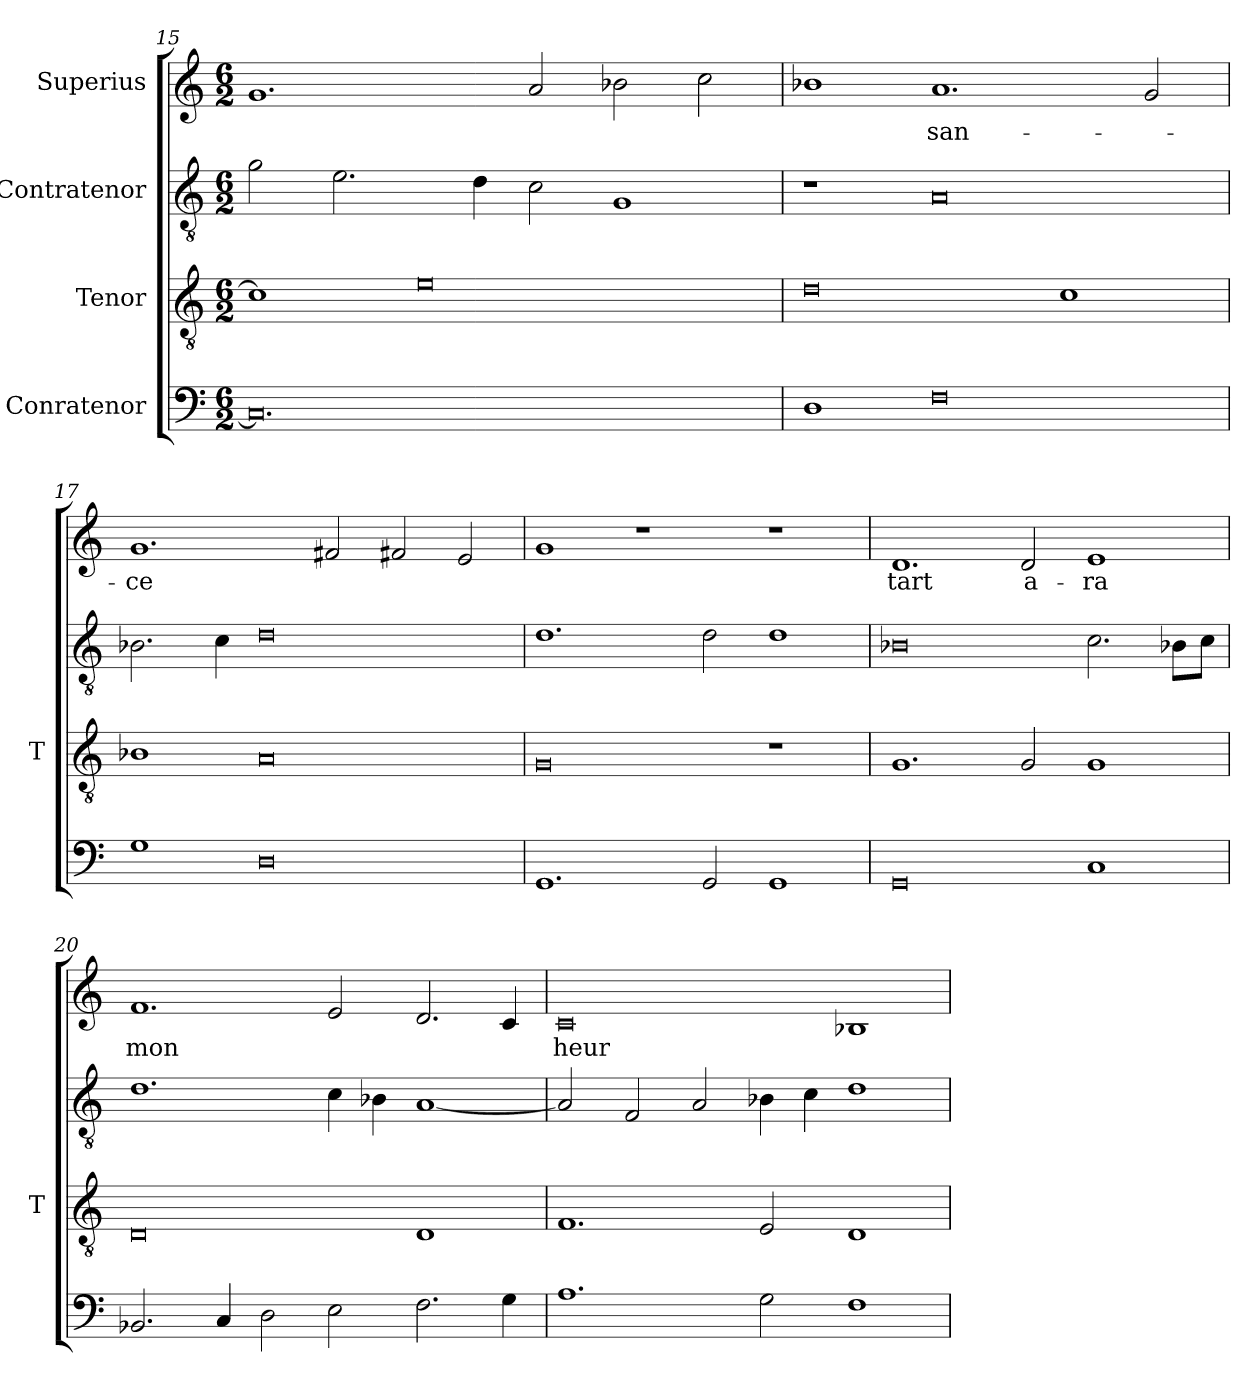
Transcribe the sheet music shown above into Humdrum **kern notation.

**kern	**kern	**kern	**kern	**text
*part4	*part3	*part2	*part1	*part1
*staff4	*staff3	*staff2	*staff1	*staff1
*I"Conratenor	*I"Tenor	*I"Contratenor	*I"Superius	*
*	*I'T	*	*	*
*clefF4	*clefGv2	*clefGv2	*clefG2	*
*M6/2	*M6/2	*M6/2	*M6/2	*
=15	=15	=15	=15	=15
0.C]	1c]	2g	1.g	.
.	.	2.e	.	.
.	0e	.	.	.
.	.	4d	.	.
.	.	2c	2a	.
.	.	1G	2b-X	.
.	.	.	2cc	.
=16	=16	=16	=16	=16
1D	0d	1r	1b-X	.
0F	.	0A	1.a	-san-
.	1c	.	.	.
.	.	.	2g	.
=17	=17	=17	=17	=17
1G	1B-X	2.B-X	1.g	-ce
.	.	4c	.	.
0D	0A	0d	.	.
.	.	.	2f#X	.
.	.	.	2f#X	.
.	.	.	2e	.
=18	=18	=18	=18	=18
1.GG	0G	1.d	1g	.
.	.	.	1r	.
2GG	.	2d	.	.
1GG	1r	1d	1r	.
=19	=19	=19	=19	=19
0GG	1.G	0B-X	1.d	-tart
.	2G	.	2d	a-
1C	1G	2.c	1e	-ra
.	.	8B-X\L	.	.
.	.	8c\J	.	.
=20	=20	=20	=20	=20
2.BB-X	0D	1.d	1.f	-mon
4C	.	.	.	.
2D	.	.	.	.
2E	.	4c	2e	.
.	.	4B-X	.	.
2.F	1D	[1A	2.d	.
4G	.	.	4c	.
=21	=21	=21	=21	=21
1.A	1.F	2A]	0c	-heur
.	.	2F	.	.
.	.	2A	.	.
2G	2E	4B-X	.	.
.	.	4c	.	.
1F	1D	1d	1B-X	.
=	=	=	=	=
*-	*-	*-	*-	*-
